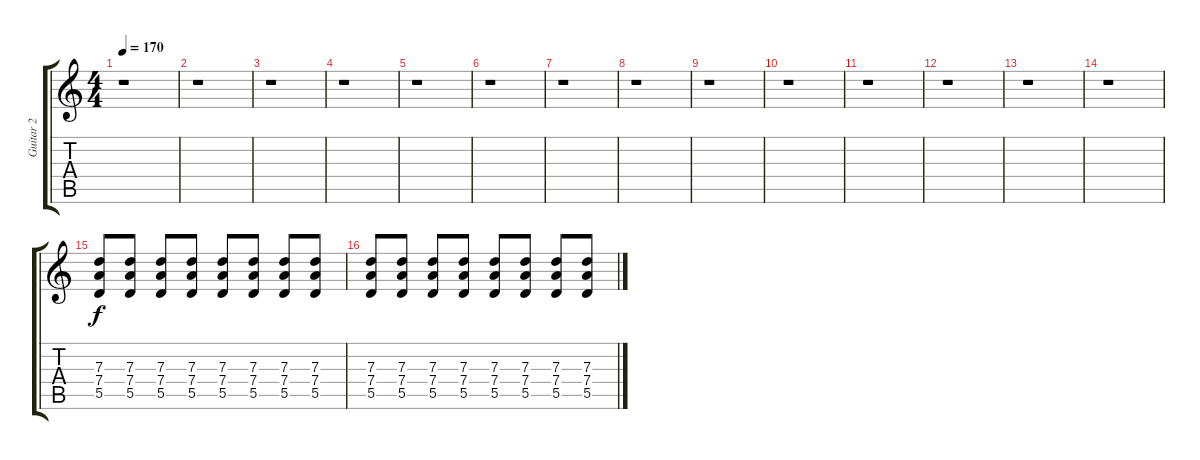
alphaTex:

\track ("Guitar 2" "Guitar 2") {instrument overdrivenguitar}
\staff {score tabs}
\tuning (E4 B3 G3 D3 A2 D2) {hide}
\ts (4 4)
\tempo 170
\clef g2
\ks c
r.1{dy f} |
r.1 |
r.1 |
r.1 |
r.1 |
r.1 |
r.1 |
r.1 |
r.1 |
r.1 |
r.1 |
r.1 |
r.1 |
r.1 |
(7.3 7.4 5.5).8 (7.3 7.4 5.5).8 (7.3 7.4 5.5).8 (7.3 7.4 5.5).8 (7.3 7.4 5.5).8 (7.3 7.4 5.5).8 (7.3 7.4 5.5).8 (7.3 7.4 5.5).8 |
(7.3 7.4 5.5).8 (7.3 7.4 5.5).8 (7.3 7.4 5.5).8 (7.3 7.4 5.5).8 (7.3 7.4 5.5).8 (7.3 7.4 5.5).8 (7.3 7.4 5.5).8 (7.3 7.4 5.5).8
